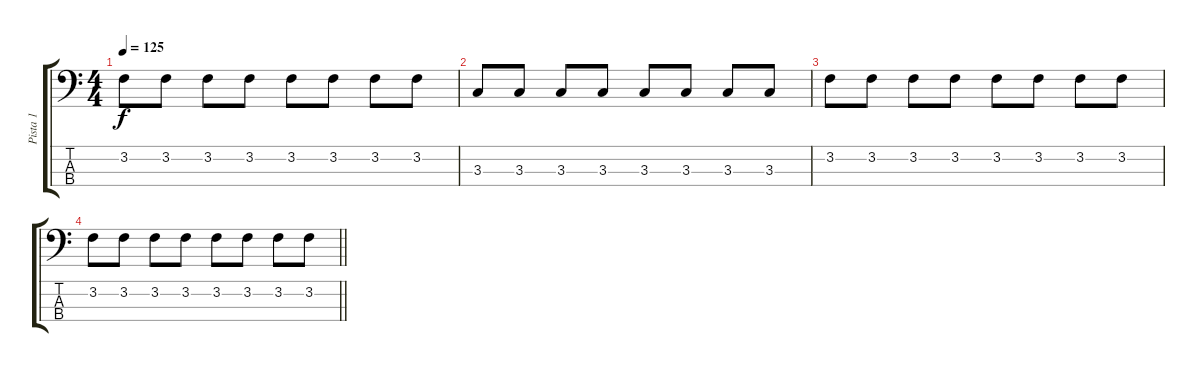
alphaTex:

\track ("Pista 1" "Pista 1") {instrument electricbasspick}
\staff {score tabs}
\tuning (G2 D2 A1 E1) {hide}
\ts (4 4)
\tempo 125
\clef f4
\ks c
3.2.8{dy f} 3.2.8 3.2.8 3.2.8 3.2.8 3.2.8 3.2.8 3.2.8 |
3.3.8 3.3.8 3.3.8 3.3.8 3.3.8 3.3.8 3.3.8 3.3.8 |
3.2.8 3.2.8 3.2.8 3.2.8 3.2.8 3.2.8 3.2.8 3.2.8 |
\barLineRight lightlight
3.2.8 3.2.8 3.2.8 3.2.8 3.2.8 3.2.8 3.2.8 3.2.8
